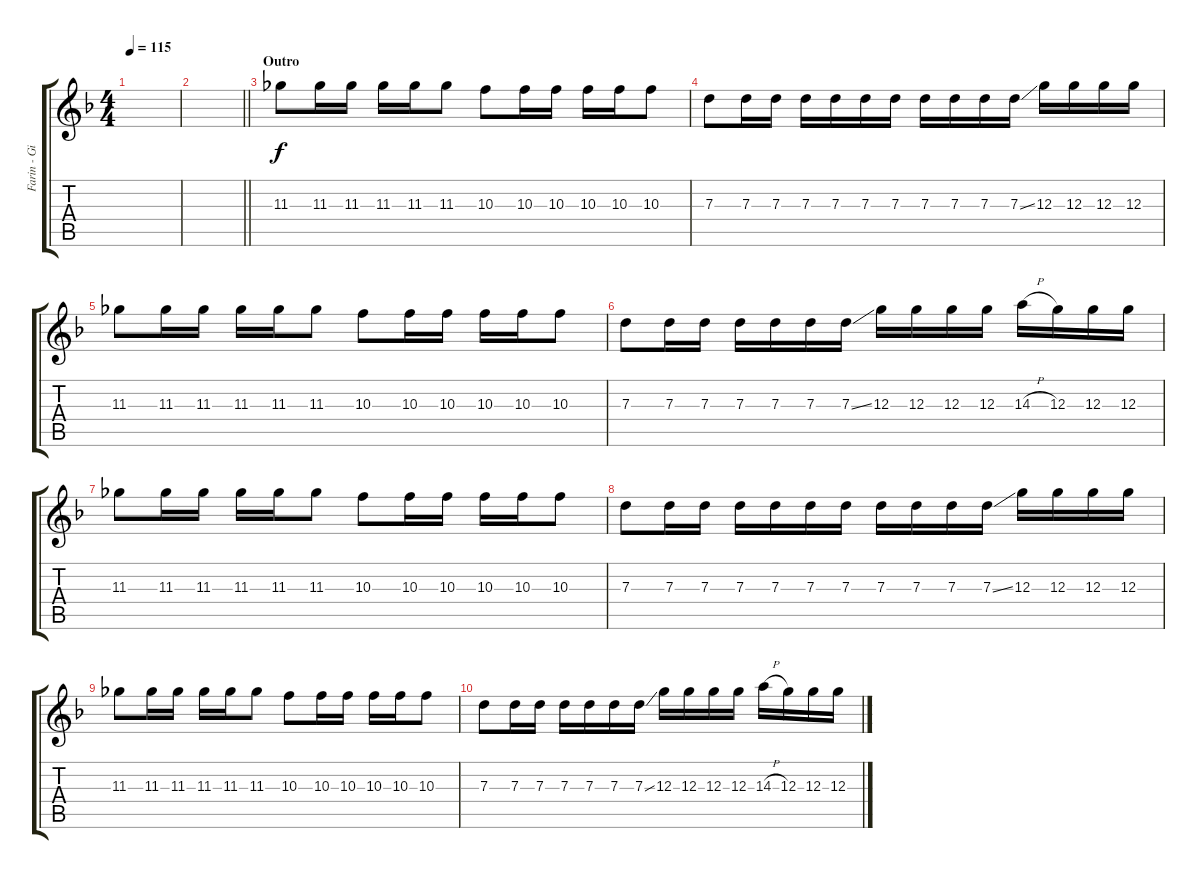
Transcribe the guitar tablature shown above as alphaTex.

\track ("Farin - Gitarre (Lead)" "Farin - Gi") {instrument distortionguitar}
\staff {score tabs}
\tuning (E4 B3 G3 D3 A2 E2) {hide}
\ts (4 4)
\tempo 115
\clef g2
\ks f
|
\barLineRight lightlight
|
\section ("" "Outro")
11.3.8 11.3.16 11.3.16 11.3.16 11.3.16 11.3.8 10.3.8 10.3.16 10.3.16 10.3.16 10.3.16 10.3.8 |
7.3.8 7.3.16 7.3.16 7.3.16 7.3.16 7.3.16 7.3.16 7.3.16 7.3.16 7.3.16 7.3{ss}.16 12.3.16 12.3.16 12.3.16 12.3.16 |
11.3.8 11.3.16 11.3.16 11.3.16 11.3.16 11.3.8 10.3.8 10.3.16 10.3.16 10.3.16 10.3.16 10.3.8 |
7.3.8 7.3.16 7.3.16 7.3.16 7.3.16 7.3.16 7.3{ss}.16 12.3.16 12.3.16 12.3.16 12.3.16 14.3{h}.16 12.3.16 12.3.16 12.3.16 |
11.3.8 11.3.16 11.3.16 11.3.16 11.3.16 11.3.8 10.3.8 10.3.16 10.3.16 10.3.16 10.3.16 10.3.8 |
7.3.8 7.3.16 7.3.16 7.3.16 7.3.16 7.3.16 7.3.16 7.3.16 7.3.16 7.3.16 7.3{ss}.16 12.3.16 12.3.16 12.3.16 12.3.16 |
11.3.8 11.3.16 11.3.16 11.3.16 11.3.16 11.3.8 10.3.8 10.3.16 10.3.16 10.3.16 10.3.16 10.3.8 |
7.3.8 7.3.16 7.3.16 7.3.16 7.3.16 7.3.16 7.3{ss}.16 12.3.16 12.3.16 12.3.16 12.3.16 14.3{h}.16 12.3.16 12.3.16 12.3.16
